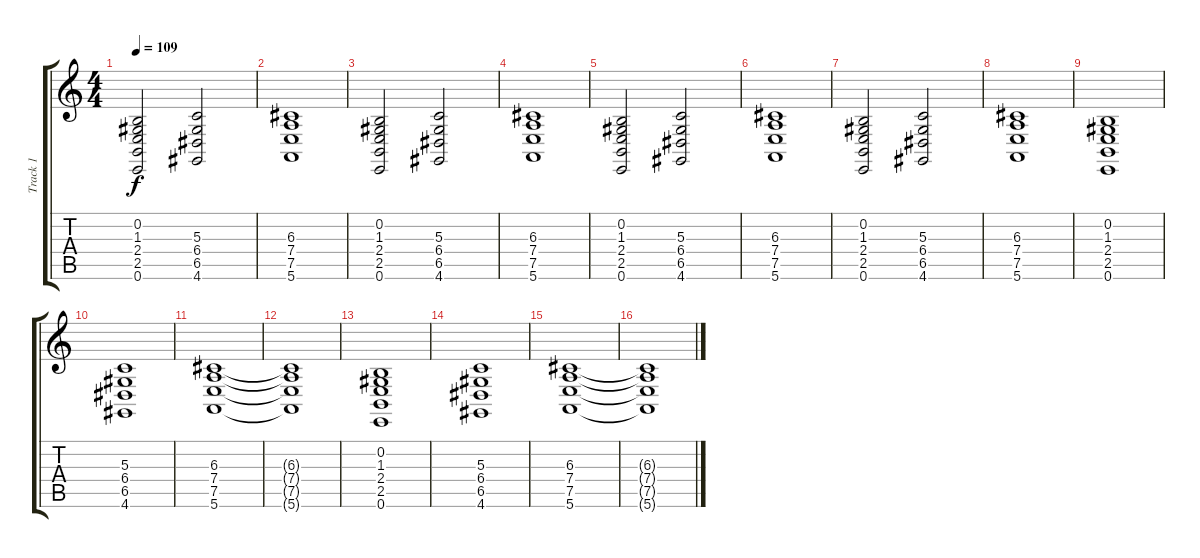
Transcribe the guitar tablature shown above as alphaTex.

\track ("Track 1" "Track 1") {instrument stringensemble1}
\staff {score tabs}
\tuning (E4 B3 G3 D3 A2 E2) {hide}
\ts (4 4)
\tempo 109
\clef g2
\ks c
(0.2 1.3 2.4 2.5 0.6).2{dy f instrument stringensemble1} (5.3 6.4 6.5 4.6).2 |
(6.3 7.4 7.5 5.6).1 |
(0.2 1.3 2.4 2.5 0.6).2 (5.3 6.4 6.5 4.6).2 |
(6.3 7.4 7.5 5.6).1 |
(0.2 1.3 2.4 2.5 0.6).2 (5.3 6.4 6.5 4.6).2 |
(6.3 7.4 7.5 5.6).1 |
(0.2 1.3 2.4 2.5 0.6).2 (5.3 6.4 6.5 4.6).2 |
(6.3 7.4 7.5 5.6).1 |
(0.2 1.3 2.4 2.5 0.6).1 |
(5.3 6.4 6.5 4.6).1 |
(6.3 7.4 7.5 5.6).1 |
(6.3{t} 7.4{t} 7.5{t} 5.6{t}).1 |
(0.2 1.3 2.4 2.5 0.6).1 |
(5.3 6.4 6.5 4.6).1 |
(6.3 7.4 7.5 5.6).1 |
(6.3{t} 7.4{t} 7.5{t} 5.6{t}).1
